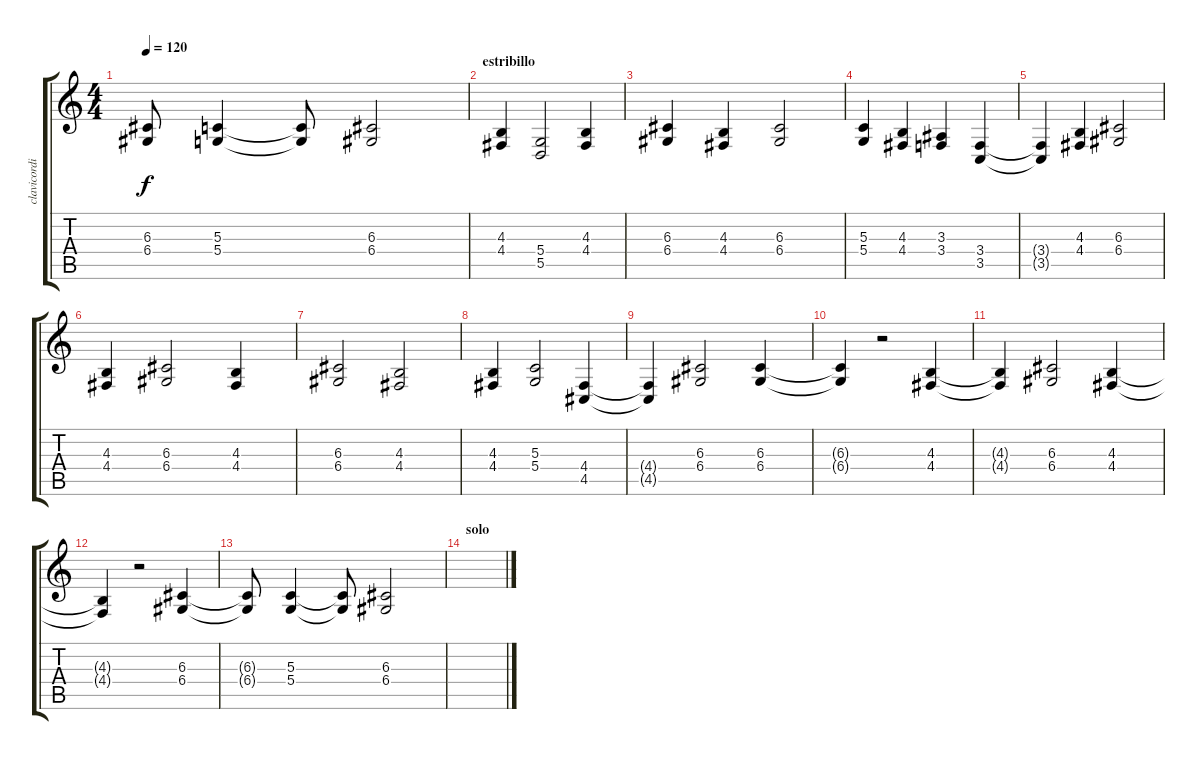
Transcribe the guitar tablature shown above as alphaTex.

\track ("clavicordio" "clavicordi") {instrument churchorgan}
\staff {score tabs}
\tuning (E4 B3 G3 D3 A2 E2) {hide}
\ts (4 4)
\tempo 120
\clef g2
\ks c
(6.3{t} 6.4{t}).8{dy f} (5.3 5.4).4 (5.3{t} 5.4{t}).8 (6.3 6.4).2 |
\section ("" "estribillo")
(4.3 4.4).4 (5.4 5.5).2 (4.3 4.4).4 |
(6.3 6.4).4 (4.3 4.4).4 (6.3 6.4).2 |
(5.3 5.4).4 (4.3 4.4).4 (3.3 3.4).4 (3.4 3.5).4 |
(3.4{t} 3.5{t}).4 (4.3 4.4).4 (6.3 6.4).2 |
(4.3 4.4).4 (6.3 6.4).2 (4.3 4.4).4 |
(6.3 6.4).2 (4.3 4.4).2 |
(4.3 4.4).4 (5.3 5.4).2 (4.4 4.5).4 |
(4.4{t} 4.5{t}).4 (6.3 6.4).2 (6.3 6.4).4 |
(6.3{t} 6.4{t}).4 r.2 (4.3 4.4).4 |
(4.3{t} 4.4{t}).4 (6.3 6.4).2 (4.3 4.4).4 |
(4.3{t} 4.4{t}).4 r.2 (6.3 6.4).4 |
(6.3{t} 6.4{t}).8 (5.3 5.4).4 (5.3{t} 5.4{t}).8 (6.3 6.4).2 |
\section ("" "solo")
